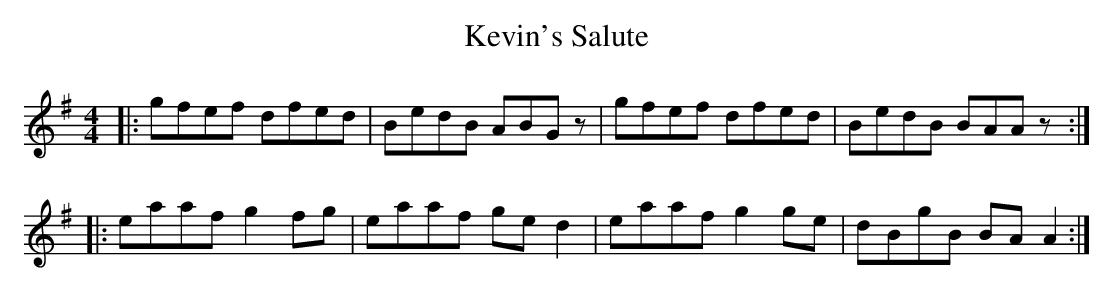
X:1
T: Kevin's Salute
M: 4/4
L: 1/8
K: Ador
|:gfef dfed|BedB ABGz|gfef dfed|BedB BAAz:|
|:eaaf g2 fg|eaaf ge d2|eaaf g2 ge|dBgB BA A2:|
